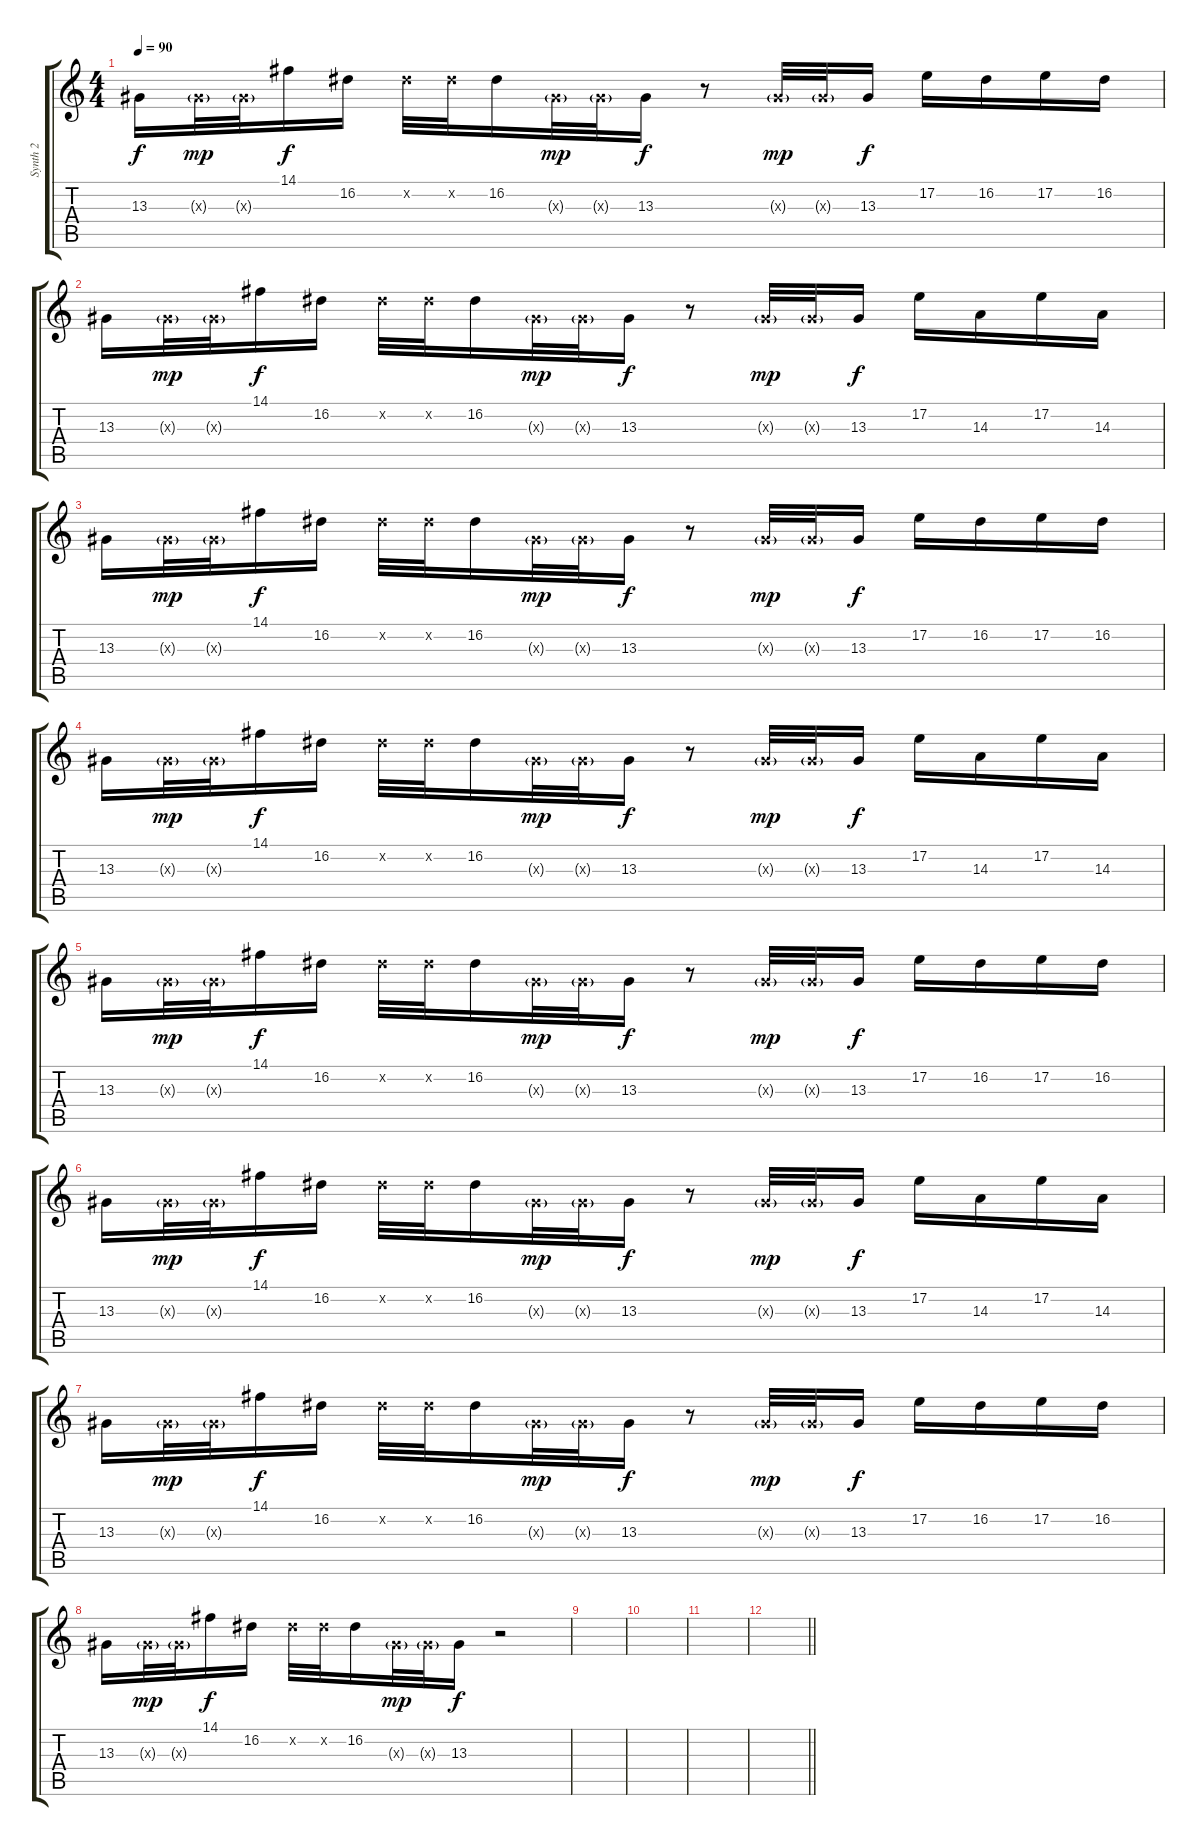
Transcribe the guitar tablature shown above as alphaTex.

\track ("Synth 2" "Synth 2") {instrument lead2sawtooth}
\staff {score tabs}
\tuning (E4 B3 G3 D3 A2 E2) {hide}
\ts (4 4)
\tempo 90
\clef g2
\ks c
13.3.16{dy f} 13.3{g x}.32{dy mp} 13.3{g x}.32 14.1.16{dy f} 16.2.16 16.2{x}.32 16.2{x}.32 16.2.16 13.3{g x}.32{dy mp} 13.3{g x}.32 13.3.16{dy f} r.8 13.3{g x}.32{dy mp} 13.3{g x}.32 13.3.16{dy f} 17.2.16 16.2.16 17.2.16 16.2.16 |
13.3.16 13.3{g x}.32{dy mp} 13.3{g x}.32 14.1.16{dy f} 16.2.16 16.2{x}.32 16.2{x}.32 16.2.16 13.3{g x}.32{dy mp} 13.3{g x}.32 13.3.16{dy f} r.8 13.3{g x}.32{dy mp} 13.3{g x}.32 13.3.16{dy f} 17.2.16 14.3.16 17.2.16 14.3.16 |
13.3.16 13.3{g x}.32{dy mp} 13.3{g x}.32 14.1.16{dy f} 16.2.16 16.2{x}.32 16.2{x}.32 16.2.16 13.3{g x}.32{dy mp} 13.3{g x}.32 13.3.16{dy f} r.8 13.3{g x}.32{dy mp} 13.3{g x}.32 13.3.16{dy f} 17.2.16 16.2.16 17.2.16 16.2.16 |
13.3.16 13.3{g x}.32{dy mp} 13.3{g x}.32 14.1.16{dy f} 16.2.16 16.2{x}.32 16.2{x}.32 16.2.16 13.3{g x}.32{dy mp} 13.3{g x}.32 13.3.16{dy f} r.8 13.3{g x}.32{dy mp} 13.3{g x}.32 13.3.16{dy f} 17.2.16 14.3.16 17.2.16 14.3.16 |
13.3.16 13.3{g x}.32{dy mp} 13.3{g x}.32 14.1.16{dy f} 16.2.16 16.2{x}.32 16.2{x}.32 16.2.16 13.3{g x}.32{dy mp} 13.3{g x}.32 13.3.16{dy f} r.8 13.3{g x}.32{dy mp} 13.3{g x}.32 13.3.16{dy f} 17.2.16 16.2.16 17.2.16 16.2.16 |
13.3.16 13.3{g x}.32{dy mp} 13.3{g x}.32 14.1.16{dy f} 16.2.16 16.2{x}.32 16.2{x}.32 16.2.16 13.3{g x}.32{dy mp} 13.3{g x}.32 13.3.16{dy f} r.8 13.3{g x}.32{dy mp} 13.3{g x}.32 13.3.16{dy f} 17.2.16 14.3.16 17.2.16 14.3.16 |
13.3.16 13.3{g x}.32{dy mp} 13.3{g x}.32 14.1.16{dy f} 16.2.16 16.2{x}.32 16.2{x}.32 16.2.16 13.3{g x}.32{dy mp} 13.3{g x}.32 13.3.16{dy f} r.8 13.3{g x}.32{dy mp} 13.3{g x}.32 13.3.16{dy f} 17.2.16 16.2.16 17.2.16 16.2.16 |
13.3.16 13.3{g x}.32{dy mp} 13.3{g x}.32 14.1.16{dy f} 16.2.16 16.2{x}.32 16.2{x}.32 16.2.16 13.3{g x}.32{dy mp} 13.3{g x}.32 13.3.16{dy f} r.2 |
|
|
|
\barLineRight lightlight
